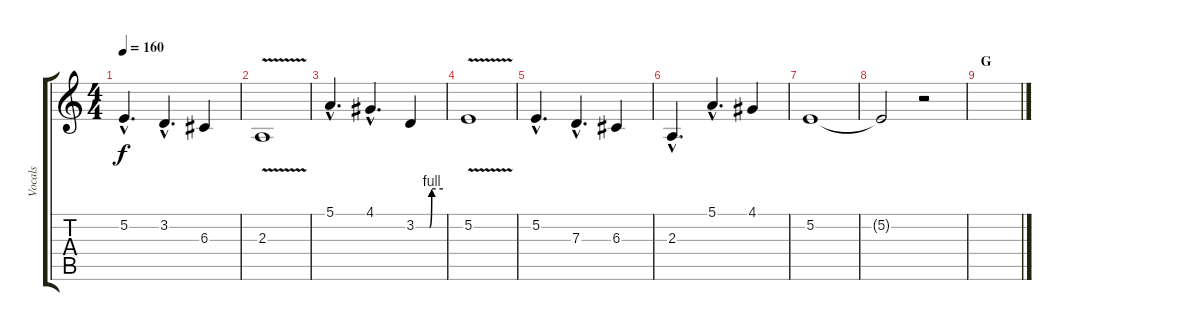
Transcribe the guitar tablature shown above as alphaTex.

\track ("Vocals" "Vocals") {instrument lead6voice}
\staff {score tabs}
\tuning (E4 B3 G3 D3 A2 D2) {hide}
\ts (4 4)
\tempo 160
\clef g2
\ks c
5.2{hac}.4{d dy f} 3.2{hac}.4{d} 6.3.4 |
2.3{v}.1 |
5.1{hac}.4{d} 4.1{hac}.4{d} 3.2{be (custom 0 0 30 0 35 4 60 4)}.4 |
5.2{v}.1 |
5.2{hac}.4{d} 7.3{hac}.4{d} 6.3.4 |
2.3{hac}.4{d} 5.1{hac}.4{d} 4.1.4 |
5.2.1 |
5.2{t}.2 r.2 |
\section ("" "G")
